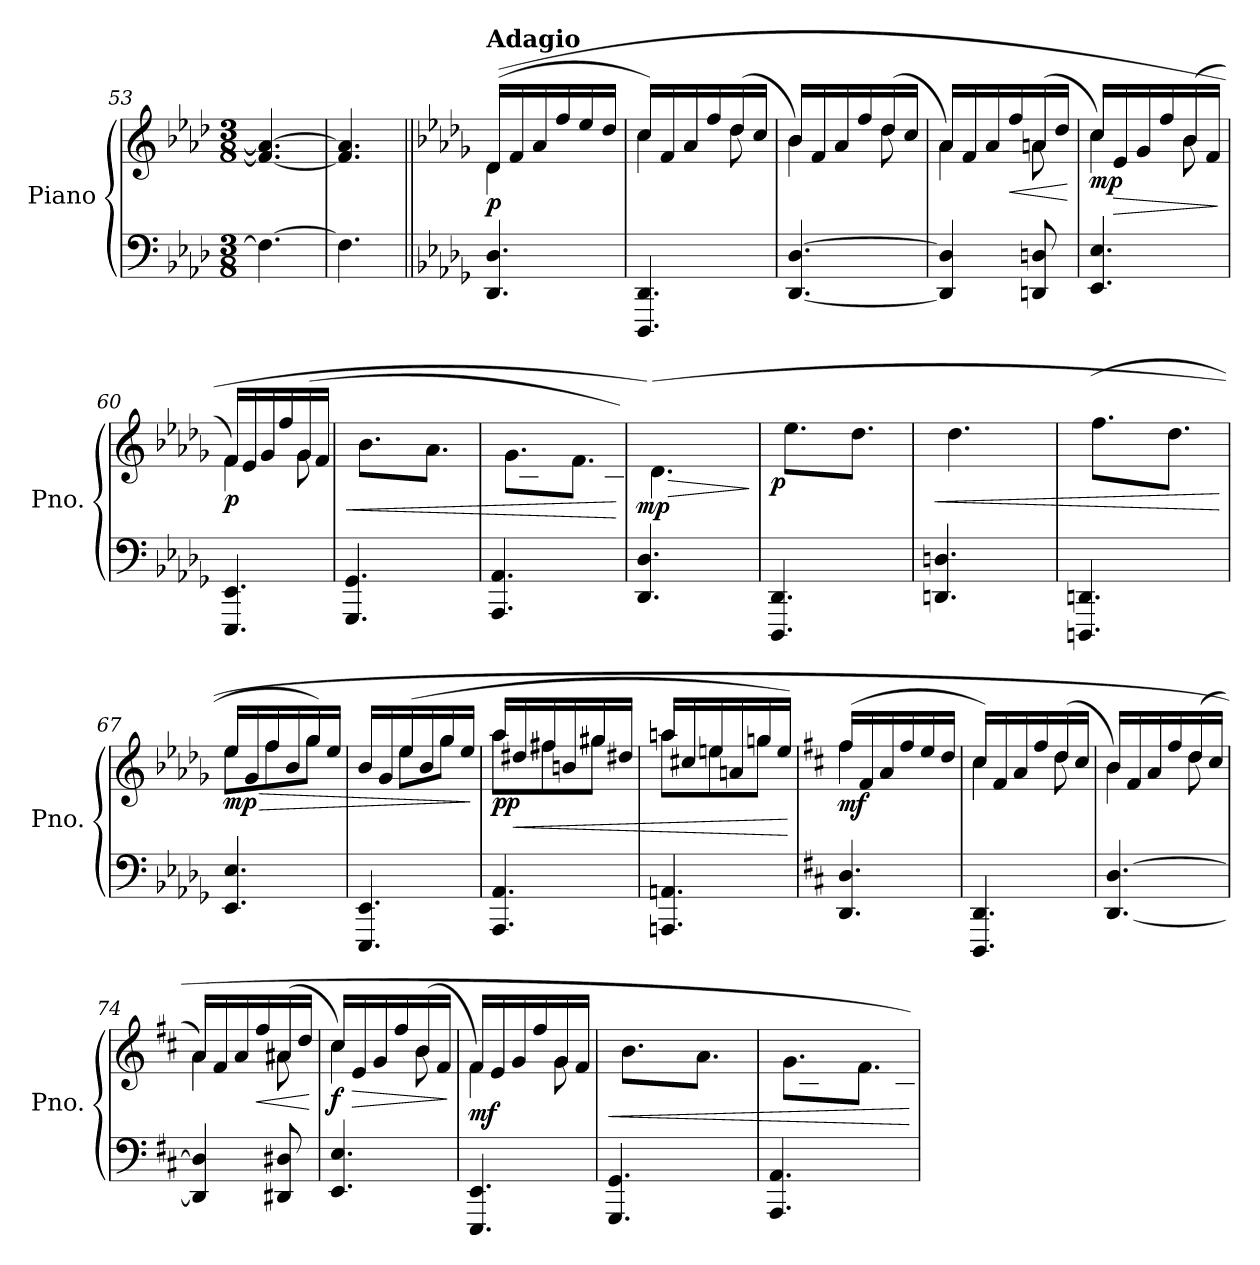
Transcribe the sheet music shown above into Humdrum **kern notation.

**kern	**kern	**dynam
*part1	*part1	*part1
*staff2	*staff1	*staff1/2
*I"Piano	*	*
*I'Pno.	*	*
*clefF4	*clefG2	*
*k[b-e-a-d-]	*k[b-e-a-d-]	*
*M3/8	*M3/8	*
=53	=53	=53
4.F\_	4.f/_ 4.a/_	.
=54	=54	=54
4.F\]	4.f/] 4.a/]	.
=55||	=55||	=55||
*k[b-e-a-d-g-]	*k[b-e-a-d-g-]	*
*	*^	*
!	!LO:TX:a:B:t=Adagio	!	!
!	!	!	!LO:DY:b
4.DD-/ 4.D-/	(<(>16d-/LL	4d-\	p
.	16f/	.	.
.	16a-/	.	.
.	16ff/	.	.
.	16ee-/	8ryy	.
.	16dd-/JJ	.	.
=56	=56	=56	=56
4.DDD-/ 4.DD-/	16cc/LL)	4cc\	.
.	16f/	.	.
.	16a-/	.	.
.	16ff/	.	.
.	(<16dd-/	8dd-\	.
.	16cc/JJ	.	.
=57	=57	=57	=57
[4.DD-/ [4.D-/	16b-/LL)	4b-\	.
.	16f/	.	.
.	16a-/	.	.
.	16ff/	.	.
.	(<16dd-/	8dd-\	.
.	16cc/JJ	.	.
=58	=58	=58	=58
4DD-/] 4D-/]	16a-/LL)	4a-\	.
.	16f/	.	.
.	16a-/	.	.
!	!	!	!LO:HP:b
.	16ff/	.	<
8DDn/ 8Dn/	(<16an/	8a\	.
.	16dd-/JJ	.	.
*	*v	*v	*
.	.	[
=59	=59	=59
*	*^	*
!	!	!	!LO:DY:b
4.EE-/ 4.E-/	16cc/LL)	4cc\	mp
!	!	!	!LO:HP:b
.	16e-/	.	>
.	16g-/	.	.
.	16ff/	.	.
.	(<16b-/	8b-\	.
.	16f/JJ	.	.
*	*v	*v	*
.	.	]
=60	=60	=60
*	*^	*
!	!	!	!LO:DY:b
4.EEE-/ 4.EE-/	16f/LL)	4f\	p
.	16e-/	.	.
.	16g-/	.	.
.	16ff/	.	.
.	(<16g-/	8g-\	.
.	16f/JJ	.	.
!!LO:LB:g=z	!!
=61	=61	=61	=61
!	!	!	!LO:HP:b
4.GGG-/ 4.GG-/	16b-/LLyy	8.b-\L	<
.	16e-/	.	.
.	16g-/	.	.
.	16a-/yy	8.a-\J	.
.	16cc/	.	.
.	16e-/JJ	.	.
=62	=62	=62	=62
4.AAA-/ 4.AA-/	16g-/LLyy	8.g-\L	.
.	16c/	.	.
.	16e-/	.	.
.	16f/yy	8.f\J	.
.	16a-/	.	.
.	16c/JJ)	.	.
*	*v	*v	*
.	.	[
=63	=63	=63
*	*^	*
!	!	!	!LO:DY:b
4.DD-/ 4.D-/	(>16d-/LLyy)	4.d-\	mp
!	!	!	!LO:HP:b
.	16f/	.	>
.	16a-/	.	.
.	16ff/	.	.
.	16ee-/	.	.
.	16dd-/JJ	.	.
*	*v	*v	*
.	.	]
=64	=64	=64
*	*^	*
!	!	!	!LO:DY:b
4.DDD-/ 4.DD-/	(<16ee-/LLyy	8.ee-\L	p
.	16f/	.	.
.	16a-/	.	.
.	16dd-/yy	8.dd-\J	.
.	16ee-/	.	.
.	16dd-/JJ	.	.
=65	=65	=65	=65
!	!	!	!LO:HP:b
4.DDn/ 4.Dn/	16ddn/LLyy)	4.dd\	<
.	16f/	.	.
.	16a-/	.	.
.	16ff/	.	.
.	16ee-/	.	.
.	16dd/JJ	.	.
=66	=66	=66	=66
4.DDDn/ 4.DDn/	(<16ff/LLyy	8.ff\L	.
.	16f/	.	.
.	16a-/	.	.
.	16ddn/yy	8.dd\J	.
.	16ee-/	.	.
.	16dd/JJ	.	.
*	*v	*v	*
.	.	[
=67	=67	=67
!	!	!LO:HP:b
*	*^	*
!	!	!	!LO:DY:n=1:b
4.EE-/ 4.E-/	16ee-/LL	8ee-\L	> mp
.	16g-/	.	.
.	16ff/	8ff\	.
.	16b-/	.	.
.	16gg-/)	8gg-\J	.
.	16ee-/JJ	.	.
!!LO:LB:g=z	!!
=68	=68	=68	=68
4.EEE-/ 4.EE-/	16b-/LL	8ryy	.
.	16g-/	.	.
.	(<16ee-/	8ee-\L	.
.	16b-/	.	.
.	16gg-/	8gg-\J	.
.	16ee-/JJ	.	.
*	*v	*v	*
.	.	]
=69	=69	=69
*	*^	*
!	!	!	!LO:DY:b
4.AAA-/ 4.AA-/	16aa-/LL	8aa-\L	pp
!	!	!	!LO:HP:b
.	16dd#X/	.	<
.	16ff#X/	8ff#X\	.
.	16bn/	.	.
.	16gg#X/	8gg#X\J	.
.	16dd#X/JJ	.	.
=70	=70	=70	=70
4.AAAn/ 4.AAn/	16aan/LL	8aa\L	.
.	16cc#X/	.	.
.	16een/	8ee\	.
.	16an/	.	.
.	16ggn/	8gg\J	.
.	16ee/JJ)	.	.
*	*v	*v	*
.	.	[
=71	=71	=71
*k[f#c#]	*k[f#c#]	*
*	*^	*
!	!	!	!LO:DY:b
4.DD/ 4.D/	(>16ff#/LL	4ff#\	mf
.	16f#/	.	.
.	16a/	.	.
.	16ff#/	.	.
.	16ee/	8ryy	.
.	16dd/JJ	.	.
=72	=72	=72	=72
4.DDD/ 4.DD/	16cc#/LL)	4cc#\	.
.	16f#/	.	.
.	16a/	.	.
.	16ff#/	.	.
.	(<16dd/	8dd\	.
.	16cc#/JJ	.	.
=73	=73	=73	=73
[4.DD/ [4.D/	16b/LL)	4b\	.
.	16f#/	.	.
.	16a/	.	.
.	16ff#/	.	.
.	(<16dd/	8dd\	.
.	16cc#/JJ	.	.
!!LO:PB:g=z	!!
=74	=74	=74	=74
4DD/] 4D/]	16a/LL)	4a\	.
.	16f#/	.	.
.	16a/	.	.
!	!	!	!LO:HP:b
.	16ff#/	.	<
8DD#X/ 8D#X/	(<16a#X/	8a#\	.
.	16dd/JJ	.	.
*	*v	*v	*
.	.	[
=75	=75	=75
*	*^	*
!	!	!	!LO:DY:b
4.EE/ 4.E/	16cc#/LL)	4cc#\	f
!	!	!	!LO:HP:b
.	16e/	.	>
.	16g/	.	.
.	16ff#/	.	.
.	(<16b/	8b\	.
.	16f#/JJ	.	.
*	*v	*v	*
.	.	]
=76	=76	=76
*	*^	*
!	!	!	!LO:DY:b
4.EEE/ 4.EE/	16f#/LL)	4f#\	mf
.	16e/	.	.
.	16g/	.	.
.	16ff#/	.	.
.	16g/	8g\	.
.	16f#/JJ	.	.
=77	=77	=77	=77
!	!	!	!LO:HP:b
4.GGG/ 4.GG/	16b/LLyy	8.b\L	<
.	16e/	.	.
.	16g/	.	.
.	16a/yy	8.a\J	.
.	16cc#/	.	.
.	16e/JJ	.	.
=78	=78	=78	=78
4.AAA/ 4.AA/	16g/LLyy	8.g\L	.
.	16c#/	.	.
.	16e/	.	.
.	16f#/yy	8.f#\J	.
.	16a/	.	.
.	16c#/JJ)	.	.
*	*v	*v	*
.	.	[
=	=	=
*-	*-	*-
